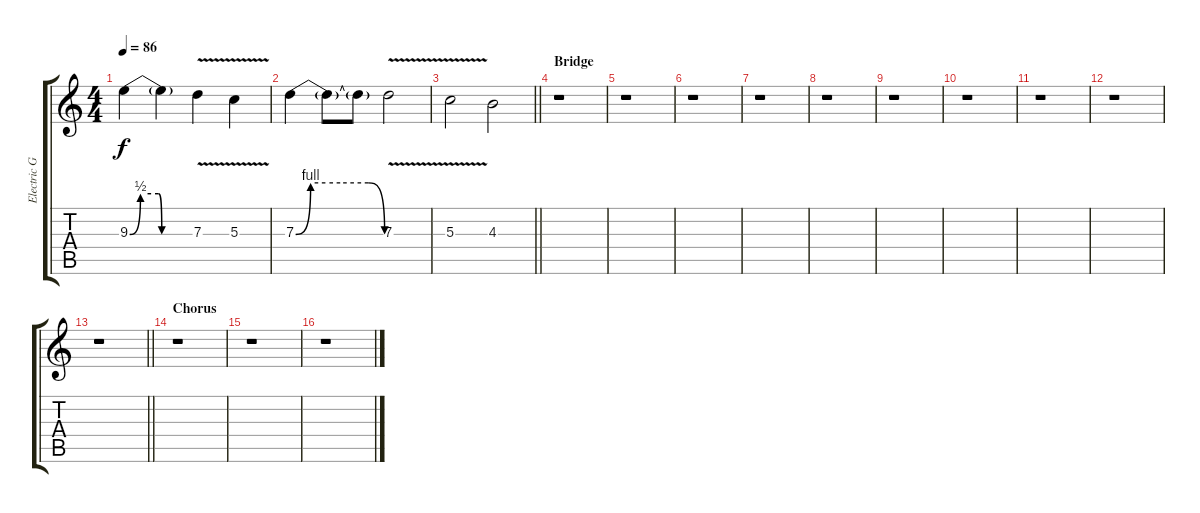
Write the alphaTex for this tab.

\track ("Electric Guitar VI" "Electric G") {instrument distortionguitar}
\staff {score tabs}
\tuning (E4 B3 G3 D3 A2 E2) {hide}
\ts (4 4)
\tempo 86
\clef g2
\ks c
9.3{be (custom 0 0 10 2 20 2 27 2 30 0 60 0)}.4{dy f} 9.3{t}.4 7.3{v}.4 5.3{v}.4 |
7.3{be (custom 0 0 10 4 20 4 30 4 49 4 60 0)}.4 7.3{t}.8 7.3{t}.8 7.3{v}.2 |
\barLineRight lightlight
5.3{v}.2 4.3.2 |
\section ("" "Bridge")
r.1 |
r.1 |
r.1 |
r.1 |
r.1 |
r.1 |
r.1 |
r.1 |
r.1 |
\barLineRight lightlight
r.1 |
\section ("" "Chorus")
r.1 |
r.1 |
r.1
